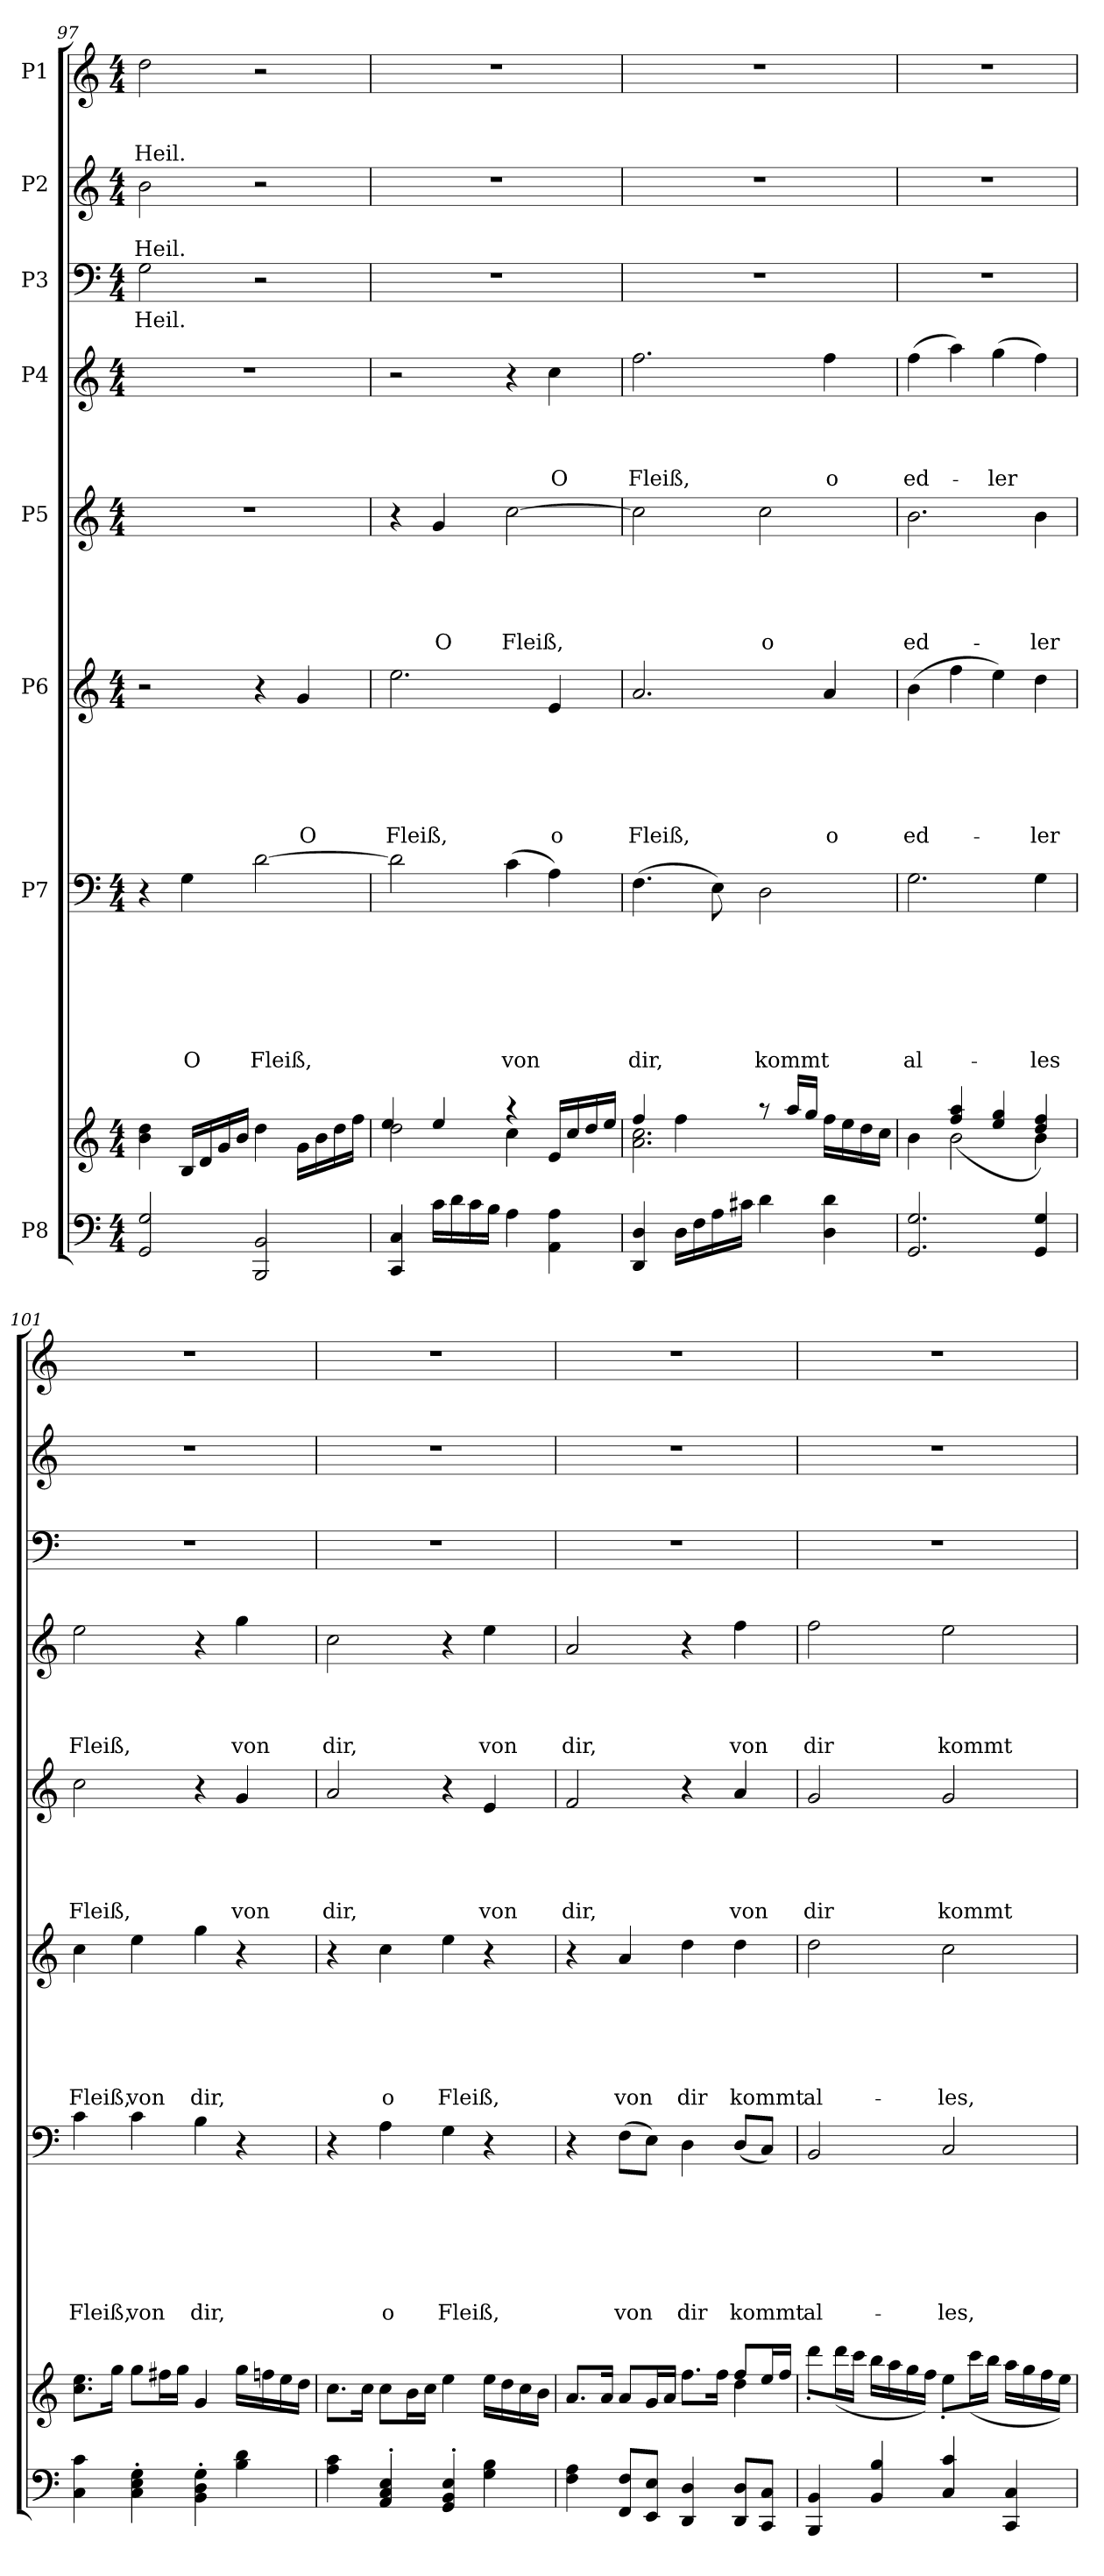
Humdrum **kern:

**kern	**kern	**kern	**text	**text	**text	**text	**text	**text	**text	**kern	**text	**text	**text	**text	**text	**text	**kern	**text	**text	**text	**text	**text	**kern	**text	**text	**text	**text	**kern	**text	**kern	**text	**text	**kern	**text	**text	**text
*part8	*part8	*part7	*part7	*part7	*part7	*part7	*part7	*part7	*part7	*part6	*part6	*part6	*part6	*part6	*part6	*part6	*part5	*part5	*part5	*part5	*part5	*part5	*part4	*part4	*part4	*part4	*part4	*part3	*part3	*part2	*part2	*part2	*part1	*part1	*part1	*part1
*staff9	*staff8	*staff7	*staff7	*staff7	*staff7	*staff7	*staff7	*staff7	*staff7	*staff6	*staff6	*staff6	*staff6	*staff6	*staff6	*staff6	*staff5	*staff5	*staff5	*staff5	*staff5	*staff5	*staff4	*staff4	*staff4	*staff4	*staff4	*staff3	*staff3	*staff2	*staff2	*staff2	*staff1	*staff1	*staff1	*staff1
*I"P8	*	*I"P7	*	*	*	*	*	*	*	*I"P6	*	*	*	*	*	*	*I"P5	*	*	*	*	*	*I"P4	*	*	*	*	*I"P3	*	*I"P2	*	*	*I"P1	*	*	*
*clefF4	*clefG2	*clefF4	*	*	*	*	*	*	*	*clefG2	*	*	*	*	*	*	*clefG2	*	*	*	*	*	*clefG2	*	*	*	*	*clefF4	*	*clefG2	*	*	*clefG2	*	*	*
*	*	*	*	*	*	*	*	*	*	*ITrd7c12	*	*	*	*	*	*	*	*	*	*	*	*	*	*	*	*	*	*	*	*ITrd7c12	*	*	*	*	*	*
*k[]	*k[]	*k[]	*	*	*	*	*	*	*	*k[]	*	*	*	*	*	*	*k[]	*	*	*	*	*	*k[]	*	*	*	*	*k[]	*	*k[]	*	*	*k[]	*	*	*
*C:	*C:	*C:	*	*	*	*	*	*	*	*C:	*	*	*	*	*	*	*C:	*	*	*	*	*	*C:	*	*	*	*	*C:	*	*C:	*	*	*C:	*	*	*
*M4/4	*M4/4	*M4/4	*	*	*	*	*	*	*	*M4/4	*	*	*	*	*	*	*M4/4	*	*	*	*	*	*M4/4	*	*	*	*	*M4/4	*	*M4/4	*	*	*M4/4	*	*	*
=97	=97	=97	=97	=97	=97	=97	=97	=97	=97	=97	=97	=97	=97	=97	=97	=97	=97	=97	=97	=97	=97	=97	=97	=97	=97	=97	=97	=97	=97	=97	=97	=97	=97	=97	=97	=97
*^	*^	*	*	*	*	*	*	*	*	*	*	*	*	*	*	*	*	*	*	*	*	*	*	*	*	*	*	*	*	*	*	*	*	*	*	*
!	!	!	!	!	!	!	!	!	!	!	!	!	!	!	!	!	!	!	!	!	!	!	!	!	!	!	!	!	!	!	!LO:LY:b	!	!	!LO:LY:b	!	!	!	!LO:LY:b
2GG/ 2G/	1ryy	1ryy	4b\ 4dd\	4r	.	.	.	.	.	.	.	2r	.	.	.	.	.	.	1r	.	.	.	.	.	1r	.	.	.	.	2G\	Heil.	2B\	.	Heil.	2dd\	.	.	Heil.
!	!	!	!	!	!	!	!	!	!	!	!LO:LY:b	!	!	!	!	!	!	!	!	!	!	!	!	!	!	!	!	!	!	!	!	!	!	!	!	!	!	!
.	.	.	16B/LL	4G\	.	.	.	.	.	.	O	.	.	.	.	.	.	.	.	.	.	.	.	.	.	.	.	.	.	.	.	.	.	.	.	.	.	.
.	.	.	16d/	.	.	.	.	.	.	.	.	.	.	.	.	.	.	.	.	.	.	.	.	.	.	.	.	.	.	.	.	.	.	.	.	.	.	.
.	.	.	16g/	.	.	.	.	.	.	.	.	.	.	.	.	.	.	.	.	.	.	.	.	.	.	.	.	.	.	.	.	.	.	.	.	.	.	.
.	.	.	16b/JJ	.	.	.	.	.	.	.	.	.	.	.	.	.	.	.	.	.	.	.	.	.	.	.	.	.	.	.	.	.	.	.	.	.	.	.
!	!	!	!	!	!	!	!	!	!	!	!LO:LY:b	!	!	!	!	!	!	!	!	!	!	!	!	!	!	!	!	!	!	!	!	!	!	!	!	!	!	!
2BBB/ 2BB/	.	.	4dd\	[>2d\	.	.	.	.	.	.	Fleiß,	4r	.	.	.	.	.	.	.	.	.	.	.	.	.	.	.	.	.	2r	.	2r	.	.	2r	.	.	.
!	!	!	!	!	!	!	!	!	!	!	!	!	!	!	!	!	!	!LO:LY:b	!	!	!	!	!	!	!	!	!	!	!	!	!	!	!	!	!	!	!	!
.	.	.	16g\LL	.	.	.	.	.	.	.	.	4G/	.	.	.	.	.	O	.	.	.	.	.	.	.	.	.	.	.	.	.	.	.	.	.	.	.	.
.	.	.	16b\	.	.	.	.	.	.	.	.	.	.	.	.	.	.	.	.	.	.	.	.	.	.	.	.	.	.	.	.	.	.	.	.	.	.	.
.	.	.	16dd\	.	.	.	.	.	.	.	.	.	.	.	.	.	.	.	.	.	.	.	.	.	.	.	.	.	.	.	.	.	.	.	.	.	.	.
.	.	.	16ff\JJ	.	.	.	.	.	.	.	.	.	.	.	.	.	.	.	.	.	.	.	.	.	.	.	.	.	.	.	.	.	.	.	.	.	.	.
!!LO:PB:g=z
=98	=98	=98	=98	=98	=98	=98	=98	=98	=98	=98	=98	=98	=98	=98	=98	=98	=98	=98	=98	=98	=98	=98	=98	=98	=98	=98	=98	=98	=98	=98	=98	=98	=98	=98	=98	=98	=98	=98
!	!	!	!	!	!	!	!	!	!	!	!	!	!	!	!	!	!	!LO:LY:b	!	!	!	!	!	!	!	!	!	!	!	!	!	!	!	!	!	!	!	!
4CC/ 4C/	1ryy	2dd\	4ee/	2d\]	.	.	.	.	.	.	.	2.e\	.	.	.	.	.	Fleiß,	4r	.	.	.	.	.	2r	.	.	.	.	1r	.	1r	.	.	1r	.	.	.
!	!	!	!	!	!	!	!	!	!	!	!	!	!	!	!	!	!	!	!	!	!	!	!	!LO:LY:b	!	!	!	!	!	!	!	!	!	!	!	!	!	!
16c\LL	.	.	4ee/	.	.	.	.	.	.	.	.	.	.	.	.	.	.	.	4g/	.	.	.	.	O	.	.	.	.	.	.	.	.	.	.	.	.	.	.
16d\	.	.	.	.	.	.	.	.	.	.	.	.	.	.	.	.	.	.	.	.	.	.	.	.	.	.	.	.	.	.	.	.	.	.	.	.	.	.
16c\	.	.	.	.	.	.	.	.	.	.	.	.	.	.	.	.	.	.	.	.	.	.	.	.	.	.	.	.	.	.	.	.	.	.	.	.	.	.
16B\JJ	.	.	.	.	.	.	.	.	.	.	.	.	.	.	.	.	.	.	.	.	.	.	.	.	.	.	.	.	.	.	.	.	.	.	.	.	.	.
!	!	!	!	!	!	!	!	!	!	!	!LO:LY:b	!	!	!	!	!	!	!	!	!	!	!	!	!LO:LY:b	!	!	!	!	!	!	!	!	!	!	!	!	!	!
4A\	.	4cc\	4raa	(>4c\	.	.	.	.	.	.	von	.	.	.	.	.	.	.	[>2cc\	.	.	.	.	Fleiß,	4r	.	.	.	.	.	.	.	.	.	.	.	.	.
!	!	!	!	!	!	!	!	!	!	!	!	!	!	!	!	!	!	!LO:LY:b	!	!	!	!	!	!	!	!	!	!	!LO:LY:b	!	!	!	!	!	!	!	!	!
4AA\ 4A\	.	4ryy	16e/LL	4A\)	.	.	.	.	.	.	.	4E/	.	.	.	.	.	o	.	.	.	.	.	.	4cc\	.	.	.	O	.	.	.	.	.	.	.	.	.
.	.	.	16cc/	.	.	.	.	.	.	.	.	.	.	.	.	.	.	.	.	.	.	.	.	.	.	.	.	.	.	.	.	.	.	.	.	.	.	.
.	.	.	16dd/	.	.	.	.	.	.	.	.	.	.	.	.	.	.	.	.	.	.	.	.	.	.	.	.	.	.	.	.	.	.	.	.	.	.	.
.	.	.	16ee/JJ	.	.	.	.	.	.	.	.	.	.	.	.	.	.	.	.	.	.	.	.	.	.	.	.	.	.	.	.	.	.	.	.	.	.	.
=99	=99	=99	=99	=99	=99	=99	=99	=99	=99	=99	=99	=99	=99	=99	=99	=99	=99	=99	=99	=99	=99	=99	=99	=99	=99	=99	=99	=99	=99	=99	=99	=99	=99	=99	=99	=99	=99	=99
!	!	!	!	!	!	!	!	!	!	!	!LO:LY:b	!	!	!	!	!	!	!LO:LY:b	!	!	!	!	!	!	!	!	!	!	!LO:LY:b	!	!	!	!	!	!	!	!	!
4DD/ 4D/	1ryy	2.a\ 2.cc\	4ff/	(>4.F\	.	.	.	.	.	.	dir,	2.A/	.	.	.	.	.	Fleiß,	2cc\]	.	.	.	.	.	2.ff\	.	.	.	Fleiß,	1r	.	1r	.	.	1r	.	.	.
16D\LL	.	.	4ff\	.	.	.	.	.	.	.	.	.	.	.	.	.	.	.	.	.	.	.	.	.	.	.	.	.	.	.	.	.	.	.	.	.	.	.
16F\	.	.	.	.	.	.	.	.	.	.	.	.	.	.	.	.	.	.	.	.	.	.	.	.	.	.	.	.	.	.	.	.	.	.	.	.	.	.
16A\	.	.	.	8E\)	.	.	.	.	.	.	.	.	.	.	.	.	.	.	.	.	.	.	.	.	.	.	.	.	.	.	.	.	.	.	.	.	.	.
16c#X\JJ	.	.	.	.	.	.	.	.	.	.	.	.	.	.	.	.	.	.	.	.	.	.	.	.	.	.	.	.	.	.	.	.	.	.	.	.	.	.
!	!	!	!	!	!	!	!	!	!	!	!LO:LY:b	!	!	!	!	!	!	!	!	!	!	!	!	!LO:LY:b	!	!	!	!	!	!	!	!	!	!	!	!	!	!
4d\	.	.	8raa	2D\	.	.	.	.	.	.	kommt	.	.	.	.	.	.	.	2cc\	.	.	.	.	o	.	.	.	.	.	.	.	.	.	.	.	.	.	.
.	.	.	16aa/LL	.	.	.	.	.	.	.	.	.	.	.	.	.	.	.	.	.	.	.	.	.	.	.	.	.	.	.	.	.	.	.	.	.	.	.
.	.	.	16gg/JJ	.	.	.	.	.	.	.	.	.	.	.	.	.	.	.	.	.	.	.	.	.	.	.	.	.	.	.	.	.	.	.	.	.	.	.
!	!	!	!	!	!	!	!	!	!	!	!	!	!	!	!	!	!	!LO:LY:b	!	!	!	!	!	!	!	!	!	!	!LO:LY:b	!	!	!	!	!	!	!	!	!
4D\ 4d\	.	4ryy	16ff\LL	.	.	.	.	.	.	.	.	4A/	.	.	.	.	.	o	.	.	.	.	.	.	4ff\	.	.	.	o	.	.	.	.	.	.	.	.	.
.	.	.	16ee\	.	.	.	.	.	.	.	.	.	.	.	.	.	.	.	.	.	.	.	.	.	.	.	.	.	.	.	.	.	.	.	.	.	.	.
.	.	.	16dd\	.	.	.	.	.	.	.	.	.	.	.	.	.	.	.	.	.	.	.	.	.	.	.	.	.	.	.	.	.	.	.	.	.	.	.
.	.	.	16cc\JJ	.	.	.	.	.	.	.	.	.	.	.	.	.	.	.	.	.	.	.	.	.	.	.	.	.	.	.	.	.	.	.	.	.	.	.
=100	=100	=100	=100	=100	=100	=100	=100	=100	=100	=100	=100	=100	=100	=100	=100	=100	=100	=100	=100	=100	=100	=100	=100	=100	=100	=100	=100	=100	=100	=100	=100	=100	=100	=100	=100	=100	=100	=100
!	!	!	!	!	!	!	!	!	!	!	!LO:LY:b	!	!	!	!	!	!	!LO:LY:b	!	!	!	!	!	!LO:LY:b	!	!	!	!	!LO:LY:b	!	!	!	!	!	!	!	!	!
2.GG/ 2.G/	1ryy	4b\	4ryy	2.G\	.	.	.	.	.	.	al-	(>4B\	.	.	.	.	.	ed-	2.b\	.	.	.	.	ed-	(>4ff\	.	.	.	ed-	1r	.	1r	.	.	1r	.	.	.
.	.	2b\	(>4ff/ 4aa/	.	.	.	.	.	.	.	.	4f\	.	.	.	.	.	.	.	.	.	.	.	.	4aa\)	.	.	.	.	.	.	.	.	.	.	.	.	.
!	!	!	!	!	!	!	!	!	!	!	!	!	!	!	!	!	!	!	!	!	!	!	!	!	!	!	!	!	!LO:LY:b	!	!	!	!	!	!	!	!	!
.	.	.	4ee/ 4gg/	.	.	.	.	.	.	.	.	4e\)	.	.	.	.	.	.	.	.	.	.	.	.	(>4gg\	.	.	.	-ler	.	.	.	.	.	.	.	.	.
!	!	!	!	!	!	!	!	!	!	!	!LO:LY:b	!	!	!	!	!	!	!LO:LY:b	!	!	!	!	!	!LO:LY:b	!	!	!	!	!	!	!	!	!	!	!	!	!	!
4GG/ 4G/	.	4b\	4dd/ 4ff/)	4G\	.	.	.	.	.	.	-les	4d\	.	.	.	.	.	-ler	4b\	.	.	.	.	-ler	4ff\)	.	.	.	.	.	.	.	.	.	.	.	.	.
=101	=101	=101	=101	=101	=101	=101	=101	=101	=101	=101	=101	=101	=101	=101	=101	=101	=101	=101	=101	=101	=101	=101	=101	=101	=101	=101	=101	=101	=101	=101	=101	=101	=101	=101	=101	=101	=101	=101
!	!	!	!	!	!	!	!	!	!	!	!LO:LY:b	!	!	!	!	!	!	!LO:LY:b	!	!	!	!	!	!LO:LY:b	!	!	!	!	!LO:LY:b	!	!	!	!	!	!	!	!	!
4C\ 4c\	1ryy	1ryy	8.cc\ 8.ee\L	4c\	.	.	.	.	.	.	Fleiß,	4c\	.	.	.	.	.	Fleiß,	2cc\	.	.	.	.	Fleiß,	2ee\	.	.	.	Fleiß,	1r	.	1r	.	.	1r	.	.	.
.	.	.	16gg\Jk	.	.	.	.	.	.	.	.	.	.	.	.	.	.	.	.	.	.	.	.	.	.	.	.	.	.	.	.	.	.	.	.	.	.	.
!	!	!	!	!	!	!	!	!	!	!	!LO:LY:b	!	!	!	!	!	!	!LO:LY:b	!	!	!	!	!	!	!	!	!	!	!	!	!	!	!	!	!	!	!	!
4C\'> 4E\'> 4G\'>	.	.	8gg\L	4c\	.	.	.	.	.	.	von	4e\	.	.	.	.	.	von	.	.	.	.	.	.	.	.	.	.	.	.	.	.	.	.	.	.	.	.
.	.	.	16ff#X\L	.	.	.	.	.	.	.	.	.	.	.	.	.	.	.	.	.	.	.	.	.	.	.	.	.	.	.	.	.	.	.	.	.	.	.
.	.	.	16gg\JJ	.	.	.	.	.	.	.	.	.	.	.	.	.	.	.	.	.	.	.	.	.	.	.	.	.	.	.	.	.	.	.	.	.	.	.
!	!	!	!	!	!	!	!	!	!	!	!LO:LY:b	!	!	!	!	!	!	!LO:LY:b	!	!	!	!	!	!	!	!	!	!	!	!	!	!	!	!	!	!	!	!
4BB\'> 4D\'> 4G\'>	.	.	4g/	4B\	.	.	.	.	.	.	dir,	4g\	.	.	.	.	.	dir,	4r	.	.	.	.	.	4r	.	.	.	.	.	.	.	.	.	.	.	.	.
!	!	!	!	!	!	!	!	!	!	!	!	!	!	!	!	!	!	!	!	!	!	!	!	!LO:LY:b	!	!	!	!	!LO:LY:b	!	!	!	!	!	!	!	!	!
4B\ 4d\	.	.	16gg\LL	4r	.	.	.	.	.	.	.	4r	.	.	.	.	.	.	4g/	.	.	.	.	von	4gg\	.	.	.	von	.	.	.	.	.	.	.	.	.
.	.	.	16ffn\	.	.	.	.	.	.	.	.	.	.	.	.	.	.	.	.	.	.	.	.	.	.	.	.	.	.	.	.	.	.	.	.	.	.	.
.	.	.	16ee\	.	.	.	.	.	.	.	.	.	.	.	.	.	.	.	.	.	.	.	.	.	.	.	.	.	.	.	.	.	.	.	.	.	.	.
.	.	.	16dd\JJ	.	.	.	.	.	.	.	.	.	.	.	.	.	.	.	.	.	.	.	.	.	.	.	.	.	.	.	.	.	.	.	.	.	.	.
!!LO:PB:g=z
=102	=102	=102	=102	=102	=102	=102	=102	=102	=102	=102	=102	=102	=102	=102	=102	=102	=102	=102	=102	=102	=102	=102	=102	=102	=102	=102	=102	=102	=102	=102	=102	=102	=102	=102	=102	=102	=102	=102
!	!	!	!	!	!	!	!	!	!	!	!	!	!	!	!	!	!	!	!	!	!	!	!	!LO:LY:b	!	!	!	!	!LO:LY:b	!	!	!	!	!	!	!	!	!
4A\ 4c\	1ryy	1ryy	8.cc\L	4r	.	.	.	.	.	.	.	4r	.	.	.	.	.	.	2a/	.	.	.	.	dir,	2cc\	.	.	.	dir,	1r	.	1r	.	.	1r	.	.	.
.	.	.	16cc\Jk	.	.	.	.	.	.	.	.	.	.	.	.	.	.	.	.	.	.	.	.	.	.	.	.	.	.	.	.	.	.	.	.	.	.	.
!	!	!	!	!	!	!	!	!	!	!	!LO:LY:b	!	!	!	!	!	!	!LO:LY:b	!	!	!	!	!	!	!	!	!	!	!	!	!	!	!	!	!	!	!	!
4AA/'> 4C/'> 4E/'>	.	.	8cc\L	4A\	.	.	.	.	.	.	o	4c\	.	.	.	.	.	o	.	.	.	.	.	.	.	.	.	.	.	.	.	.	.	.	.	.	.	.
.	.	.	16b\L	.	.	.	.	.	.	.	.	.	.	.	.	.	.	.	.	.	.	.	.	.	.	.	.	.	.	.	.	.	.	.	.	.	.	.
.	.	.	16cc\JJ	.	.	.	.	.	.	.	.	.	.	.	.	.	.	.	.	.	.	.	.	.	.	.	.	.	.	.	.	.	.	.	.	.	.	.
!	!	!	!	!	!	!	!	!	!	!	!LO:LY:b	!	!	!	!	!	!	!LO:LY:b	!	!	!	!	!	!	!	!	!	!	!	!	!	!	!	!	!	!	!	!
4GG/'> 4BB/'> 4E/'>	.	.	4ee\	4G\	.	.	.	.	.	.	Fleiß,	4e\	.	.	.	.	.	Fleiß,	4r	.	.	.	.	.	4r	.	.	.	.	.	.	.	.	.	.	.	.	.
!	!	!	!	!	!	!	!	!	!	!	!	!	!	!	!	!	!	!	!	!	!	!	!	!LO:LY:b	!	!	!	!	!LO:LY:b	!	!	!	!	!	!	!	!	!
4G\ 4B\	.	.	16ee\LL	4r	.	.	.	.	.	.	.	4r	.	.	.	.	.	.	4e/	.	.	.	.	von	4ee\	.	.	.	von	.	.	.	.	.	.	.	.	.
.	.	.	16dd\	.	.	.	.	.	.	.	.	.	.	.	.	.	.	.	.	.	.	.	.	.	.	.	.	.	.	.	.	.	.	.	.	.	.	.
.	.	.	16cc\	.	.	.	.	.	.	.	.	.	.	.	.	.	.	.	.	.	.	.	.	.	.	.	.	.	.	.	.	.	.	.	.	.	.	.
.	.	.	16b\JJ	.	.	.	.	.	.	.	.	.	.	.	.	.	.	.	.	.	.	.	.	.	.	.	.	.	.	.	.	.	.	.	.	.	.	.
=103	=103	=103	=103	=103	=103	=103	=103	=103	=103	=103	=103	=103	=103	=103	=103	=103	=103	=103	=103	=103	=103	=103	=103	=103	=103	=103	=103	=103	=103	=103	=103	=103	=103	=103	=103	=103	=103	=103
!	!	!	!	!	!	!	!	!	!	!	!	!	!	!	!	!	!	!	!	!	!	!	!	!LO:LY:b	!	!	!	!	!LO:LY:b	!	!	!	!	!	!	!	!	!
4F\ 4A\	1ryy	2.ryy	8.a/L	4r	.	.	.	.	.	.	.	4r	.	.	.	.	.	.	2f/	.	.	.	.	dir,	2a/	.	.	.	dir,	1r	.	1r	.	.	1r	.	.	.
.	.	.	16a/Jk	.	.	.	.	.	.	.	.	.	.	.	.	.	.	.	.	.	.	.	.	.	.	.	.	.	.	.	.	.	.	.	.	.	.	.
!	!	!	!	!	!	!	!	!	!	!	!LO:LY:b	!	!	!	!	!	!	!LO:LY:b	!	!	!	!	!	!	!	!	!	!	!	!	!	!	!	!	!	!	!	!
8FF/ 8F/L	.	.	8a/L	(>8F\L	.	.	.	.	.	.	von	4A/	.	.	.	.	.	von	.	.	.	.	.	.	.	.	.	.	.	.	.	.	.	.	.	.	.	.
8EE/ 8E/J	.	.	16g/L	8E\J)	.	.	.	.	.	.	.	.	.	.	.	.	.	.	.	.	.	.	.	.	.	.	.	.	.	.	.	.	.	.	.	.	.	.
.	.	.	16a/JJ	.	.	.	.	.	.	.	.	.	.	.	.	.	.	.	.	.	.	.	.	.	.	.	.	.	.	.	.	.	.	.	.	.	.	.
!	!	!	!	!	!	!	!	!	!	!	!LO:LY:b	!	!	!	!	!	!	!LO:LY:b	!	!	!	!	!	!	!	!	!	!	!	!	!	!	!	!	!	!	!	!
4DD/ 4D/	.	.	8.ff\L	4D\	.	.	.	.	.	.	dir	4d\	.	.	.	.	.	dir	4r	.	.	.	.	.	4r	.	.	.	.	.	.	.	.	.	.	.	.	.
.	.	.	16ff\Jk	.	.	.	.	.	.	.	.	.	.	.	.	.	.	.	.	.	.	.	.	.	.	.	.	.	.	.	.	.	.	.	.	.	.	.
!	!	!	!	!	!	!	!	!	!	!	!LO:LY:b	!	!	!	!	!	!	!LO:LY:b	!	!	!	!	!	!LO:LY:b	!	!	!	!	!LO:LY:b	!	!	!	!	!	!	!	!	!
8DD/ 8D/L	.	4dd\	8ff/L	(<8D/L	.	.	.	.	.	.	kommt	4d\	.	.	.	.	.	kommt	4a/	.	.	.	.	von	4ff\	.	.	.	von	.	.	.	.	.	.	.	.	.
8CC/ 8C/J	.	.	16ee/L	8C/J)	.	.	.	.	.	.	.	.	.	.	.	.	.	.	.	.	.	.	.	.	.	.	.	.	.	.	.	.	.	.	.	.	.	.
.	.	.	16ff/JJ	.	.	.	.	.	.	.	.	.	.	.	.	.	.	.	.	.	.	.	.	.	.	.	.	.	.	.	.	.	.	.	.	.	.	.
=104	=104	=104	=104	=104	=104	=104	=104	=104	=104	=104	=104	=104	=104	=104	=104	=104	=104	=104	=104	=104	=104	=104	=104	=104	=104	=104	=104	=104	=104	=104	=104	=104	=104	=104	=104	=104	=104	=104
!	!	!	!	!	!	!	!	!	!	!	!LO:LY:b	!	!	!	!	!	!	!LO:LY:b	!	!	!	!	!	!LO:LY:b	!	!	!	!	!LO:LY:b	!	!	!	!	!	!	!	!	!
4BBB/ 4BB/	1ryy	1ryy	8ddd'>\L	2BB/	.	.	.	.	.	.	al-	2d\	.	.	.	.	.	al-	2g/	.	.	.	.	dir	2ff\	.	.	.	dir	1r	.	1r	.	.	1r	.	.	.
.	.	.	(>16ddd\L	.	.	.	.	.	.	.	.	.	.	.	.	.	.	.	.	.	.	.	.	.	.	.	.	.	.	.	.	.	.	.	.	.	.	.
.	.	.	16ccc\JJ	.	.	.	.	.	.	.	.	.	.	.	.	.	.	.	.	.	.	.	.	.	.	.	.	.	.	.	.	.	.	.	.	.	.	.
4BB/ 4B/	.	.	16bb\LL	.	.	.	.	.	.	.	.	.	.	.	.	.	.	.	.	.	.	.	.	.	.	.	.	.	.	.	.	.	.	.	.	.	.	.
.	.	.	16aa\	.	.	.	.	.	.	.	.	.	.	.	.	.	.	.	.	.	.	.	.	.	.	.	.	.	.	.	.	.	.	.	.	.	.	.
.	.	.	16gg\	.	.	.	.	.	.	.	.	.	.	.	.	.	.	.	.	.	.	.	.	.	.	.	.	.	.	.	.	.	.	.	.	.	.	.
.	.	.	16ff\JJ)	.	.	.	.	.	.	.	.	.	.	.	.	.	.	.	.	.	.	.	.	.	.	.	.	.	.	.	.	.	.	.	.	.	.	.
!	!	!	!	!	!	!	!	!	!	!	!LO:LY:b	!	!	!	!	!	!	!LO:LY:b	!	!	!	!	!	!LO:LY:b	!	!	!	!	!LO:LY:b	!	!	!	!	!	!	!	!	!
4C/ 4c/	.	.	8ee'>\L	2C/	.	.	.	.	.	.	-les,	2c\	.	.	.	.	.	-les,	2g/	.	.	.	.	kommt	2ee\	.	.	.	kommt	.	.	.	.	.	.	.	.	.
.	.	.	(>16ccc\L	.	.	.	.	.	.	.	.	.	.	.	.	.	.	.	.	.	.	.	.	.	.	.	.	.	.	.	.	.	.	.	.	.	.	.
.	.	.	16bb\JJ	.	.	.	.	.	.	.	.	.	.	.	.	.	.	.	.	.	.	.	.	.	.	.	.	.	.	.	.	.	.	.	.	.	.	.
4CC/ 4C/	.	.	16aa\LL	.	.	.	.	.	.	.	.	.	.	.	.	.	.	.	.	.	.	.	.	.	.	.	.	.	.	.	.	.	.	.	.	.	.	.
.	.	.	16gg\	.	.	.	.	.	.	.	.	.	.	.	.	.	.	.	.	.	.	.	.	.	.	.	.	.	.	.	.	.	.	.	.	.	.	.
.	.	.	16ff\	.	.	.	.	.	.	.	.	.	.	.	.	.	.	.	.	.	.	.	.	.	.	.	.	.	.	.	.	.	.	.	.	.	.	.
.	.	.	16ee\JJ)	.	.	.	.	.	.	.	.	.	.	.	.	.	.	.	.	.	.	.	.	.	.	.	.	.	.	.	.	.	.	.	.	.	.	.
*v	*v	*	*	*	*	*	*	*	*	*	*	*	*	*	*	*	*	*	*	*	*	*	*	*	*	*	*	*	*	*	*	*	*	*	*	*	*	*
*	*v	*v	*	*	*	*	*	*	*	*	*	*	*	*	*	*	*	*	*	*	*	*	*	*	*	*	*	*	*	*	*	*	*	*	*	*	*
=	=	=	=	=	=	=	=	=	=	=	=	=	=	=	=	=	=	=	=	=	=	=	=	=	=	=	=	=	=	=	=	=	=	=	=	=
*-	*-	*-	*-	*-	*-	*-	*-	*-	*-	*-	*-	*-	*-	*-	*-	*-	*-	*-	*-	*-	*-	*-	*-	*-	*-	*-	*-	*-	*-	*-	*-	*-	*-	*-	*-	*-
